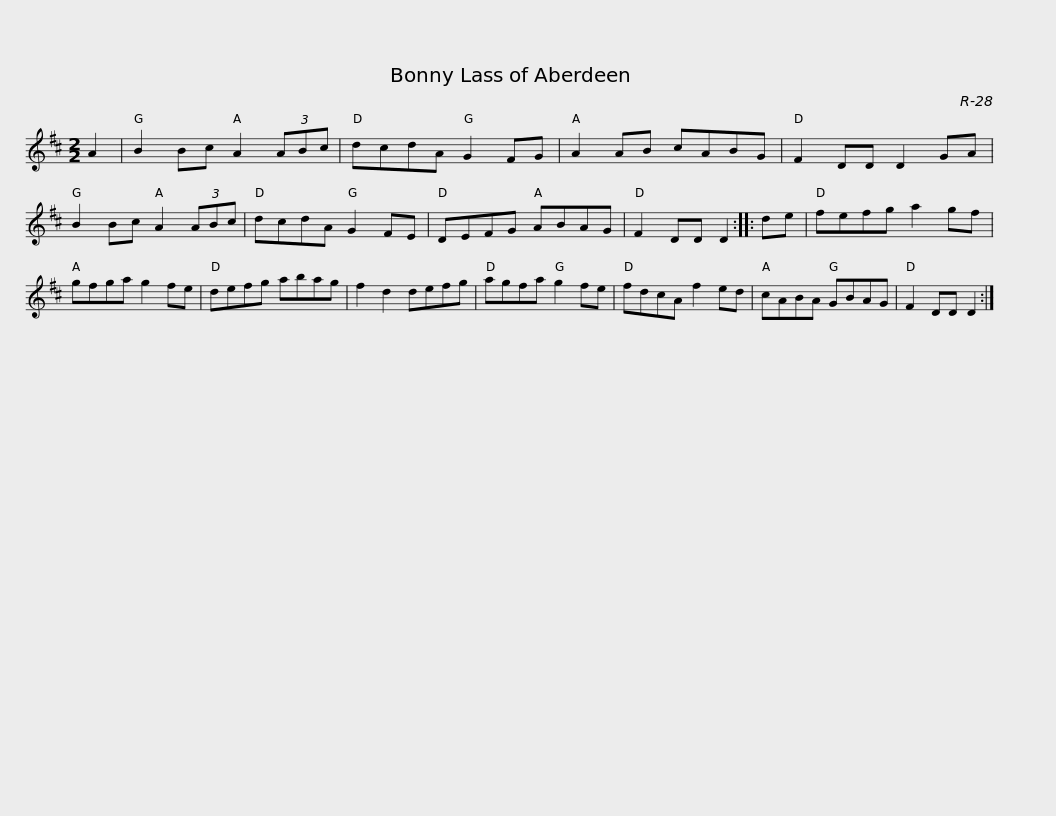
X:1
L:1/8
M:2/2
I:linebreak $
K:D
V:1 treble
V:1
 A2 | B2 Bc A2 (3ABc | dcdA G2 FG | A2 AB cABG | F2 DD D2 GA | %5
 B2 Bc A2 (3ABc | dcdA G2 FE |$ DEFG ABAG | F2 DD D2 :: de | %10
 fefg a2 gf | gfga g2 fe | defg abag |$ f2 d2 defg | agfa g2 fe | %15
 fdcA f2 ed | cABA GBAG | F2 DD D2 :| %18
